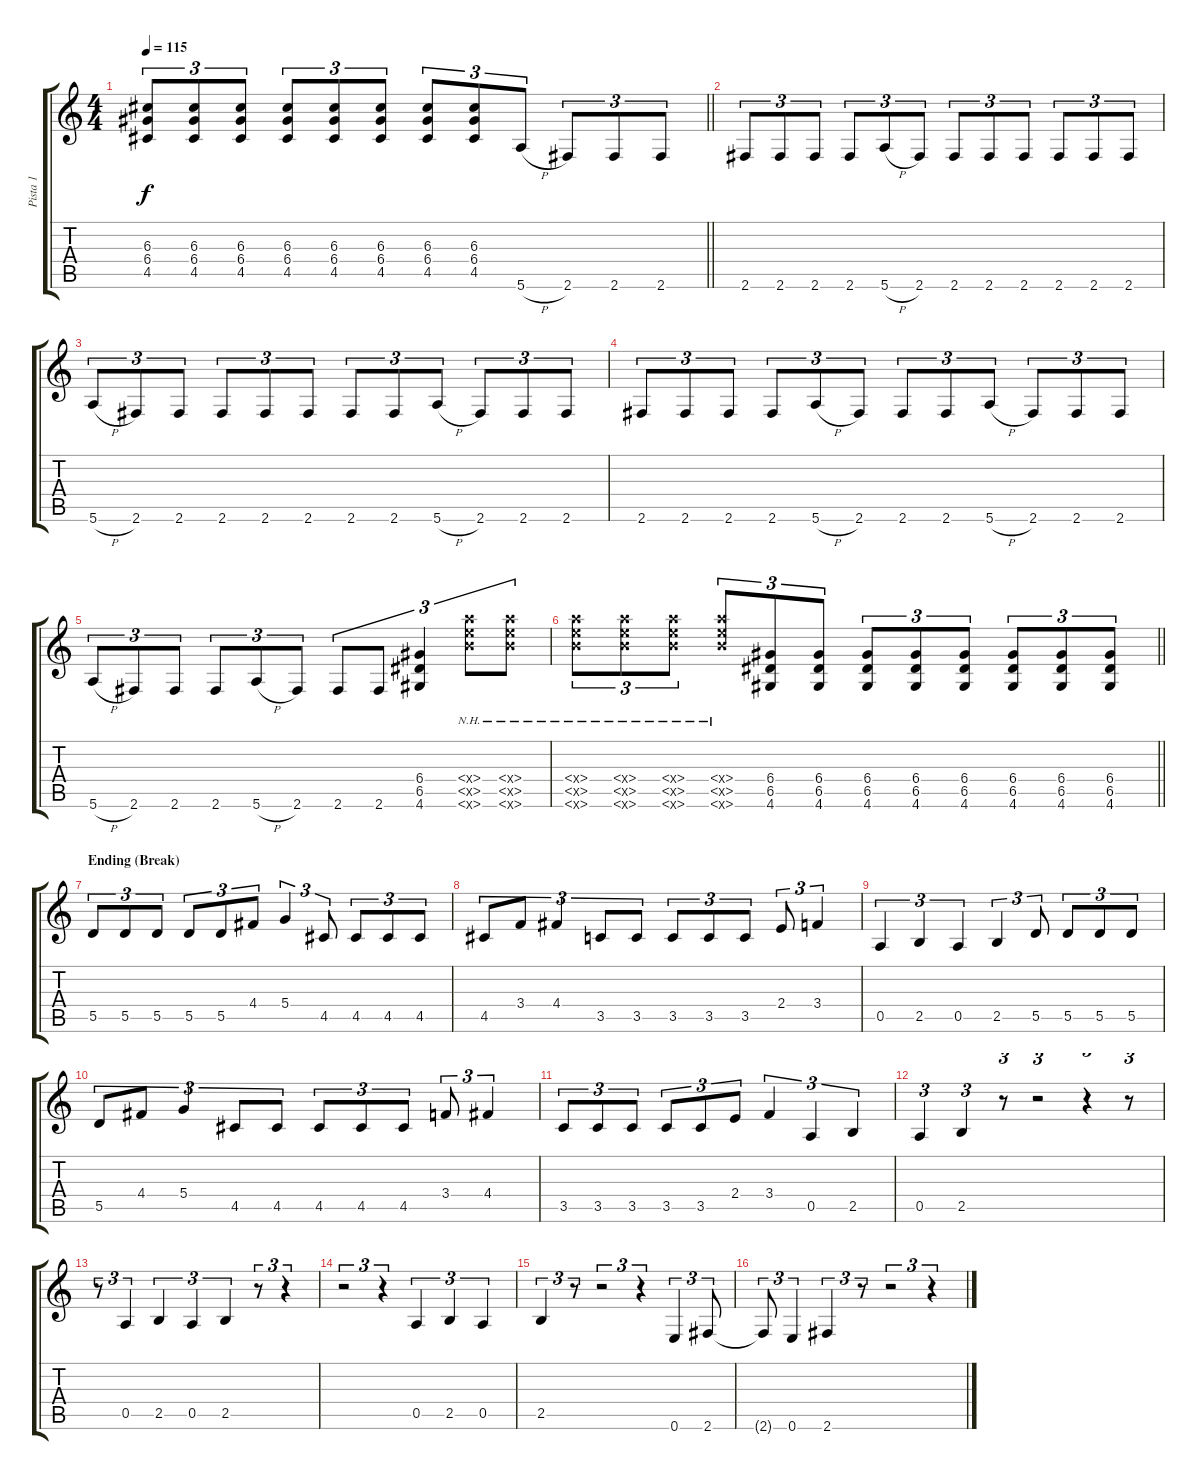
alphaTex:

\track ("Pista 1" "Pista 1") {instrument distortionguitar}
\staff {score tabs}
\tuning (E4 B3 G3 D3 A2 E2) {hide}
\ts (4 4)
\tempo 115
\clef g2
\barLineRight lightlight
\ks c
(6.3 6.4 4.5).8{tu (3 2) dy f} (6.3 6.4 4.5).8{tu (3 2)} (6.3 6.4 4.5).8{tu (3 2)} (6.3 6.4 4.5).8{tu (3 2)} (6.3 6.4 4.5).8{tu (3 2)} (6.3 6.4 4.5).8{tu (3 2)} (6.3 6.4 4.5).8{tu (3 2)} (6.3 6.4 4.5).8{tu (3 2)} 5.6{h}.8{tu (3 2)} 2.6.8{tu (3 2)} 2.6.8{tu (3 2)} 2.6.8{tu (3 2)} |
\section ("" "")
2.6.8{tu (3 2)} 2.6.8{tu (3 2)} 2.6.8{tu (3 2)} 2.6.8{tu (3 2)} 5.6{h}.8{tu (3 2)} 2.6.8{tu (3 2)} 2.6.8{tu (3 2)} 2.6.8{tu (3 2)} 2.6.8{tu (3 2)} 2.6.8{tu (3 2)} 2.6.8{tu (3 2)} 2.6.8{tu (3 2)} |
5.6{h}.8{tu (3 2)} 2.6.8{tu (3 2)} 2.6.8{tu (3 2)} 2.6.8{tu (3 2)} 2.6.8{tu (3 2)} 2.6.8{tu (3 2)} 2.6.8{tu (3 2)} 2.6.8{tu (3 2)} 5.6{h}.8{tu (3 2)} 2.6.8{tu (3 2)} 2.6.8{tu (3 2)} 2.6.8{tu (3 2)} |
2.6.8{tu (3 2)} 2.6.8{tu (3 2)} 2.6.8{tu (3 2)} 2.6.8{tu (3 2)} 5.6{h}.8{tu (3 2)} 2.6.8{tu (3 2)} 2.6.8{tu (3 2)} 2.6.8{tu (3 2)} 5.6{h}.8{tu (3 2)} 2.6.8{tu (3 2)} 2.6.8{tu (3 2)} 2.6.8{tu (3 2)} |
5.6{h}.8{tu (3 2)} 2.6.8{tu (3 2)} 2.6.8{tu (3 2)} 2.6.8{tu (3 2)} 5.6{h}.8{tu (3 2)} 2.6.8{tu (3 2)} 2.6.8{tu (3 2)} 2.6.8{tu (3 2)} (6.4 6.5 4.6).4{tu (3 2)} (7.4{nh x} 7.5{nh x} 7.6{nh x}).8{tu (3 2)} (7.4{nh x} 7.5{nh x} 7.6{nh x}).8{tu (3 2)} |
\barLineRight lightlight
(7.4{nh x} 7.5{nh x} 7.6{nh x}).8{tu (3 2)} (7.4{nh x} 7.5{nh x} 7.6{nh x}).8{tu (3 2)} (7.4{nh x} 7.5{nh x} 7.6{nh x}).8{tu (3 2)} (7.4{nh x} 7.5{nh x} 7.6{nh x}).8{tu (3 2)} (6.4 6.5 4.6).8{tu (3 2)} (6.4 6.5 4.6).8{tu (3 2)} (6.4 6.5 4.6).8{tu (3 2)} (6.4 6.5 4.6).8{tu (3 2)} (6.4 6.5 4.6).8{tu (3 2)} (6.4 6.5 4.6).8{tu (3 2)} (6.4 6.5 4.6).8{tu (3 2)} (6.4 6.5 4.6).8{tu (3 2)} |
\section ("" "Ending (Break)")
5.5.8{tu (3 2)} 5.5.8{tu (3 2)} 5.5.8{tu (3 2)} 5.5.8{tu (3 2)} 5.5.8{tu (3 2)} 4.4.8{tu (3 2)} 5.4.4{tu (3 2)} 4.5.8{tu (3 2)} 4.5.8{tu (3 2)} 4.5.8{tu (3 2)} 4.5.8{tu (3 2)} |
4.5.8{tu (3 2)} 3.4.8{tu (3 2)} 4.4.4{tu (3 2)} 3.5.8{tu (3 2)} 3.5.8{tu (3 2)} 3.5.8{tu (3 2)} 3.5.8{tu (3 2)} 3.5.8{tu (3 2)} 2.4.8{tu (3 2)} 3.4.4{tu (3 2)} |
0.5.4{tu (3 2)} 2.5.4{tu (3 2)} 0.5.4{tu (3 2)} 2.5.4{tu (3 2)} 5.5.8{tu (3 2)} 5.5.8{tu (3 2)} 5.5.8{tu (3 2)} 5.5.8{tu (3 2)} |
5.5.8{tu (3 2)} 4.4.8{tu (3 2)} 5.4.4{tu (3 2)} 4.5.8{tu (3 2)} 4.5.8{tu (3 2)} 4.5.8{tu (3 2)} 4.5.8{tu (3 2)} 4.5.8{tu (3 2)} 3.4.8{tu (3 2)} 4.4.4{tu (3 2)} |
3.5.8{tu (3 2)} 3.5.8{tu (3 2)} 3.5.8{tu (3 2)} 3.5.8{tu (3 2)} 3.5.8{tu (3 2)} 2.4.8{tu (3 2)} 3.4.4{tu (3 2)} 0.5.4{tu (3 2)} 2.5.4{tu (3 2)} |
0.5.4{tu (3 2)} 2.5.4{tu (3 2)} r.8{tu (3 2)} r.2{tu (3 2)} r.4{tu (3 2)} r.8{tu (3 2)} |
r.8{tu (3 2)} 0.5.4{tu (3 2)} 2.5.4{tu (3 2)} 0.5.4{tu (3 2)} 2.5.4{tu (3 2)} r.8{tu (3 2)} r.4{tu (3 2)} |
r.2{tu (3 2)} r.4{tu (3 2)} 0.5.4{tu (3 2)} 2.5.4{tu (3 2)} 0.5.4{tu (3 2)} |
2.5.4{tu (3 2)} r.8{tu (3 2)} r.2{tu (3 2)} r.4{tu (3 2)} 0.6.4{tu (3 2)} 2.6.8{tu (3 2)} |
2.6{t}.8{tu (3 2)} 0.6.4{tu (3 2)} 2.6.4{tu (3 2)} r.8{tu (3 2)} r.2{tu (3 2)} r.4{tu (3 2)}
